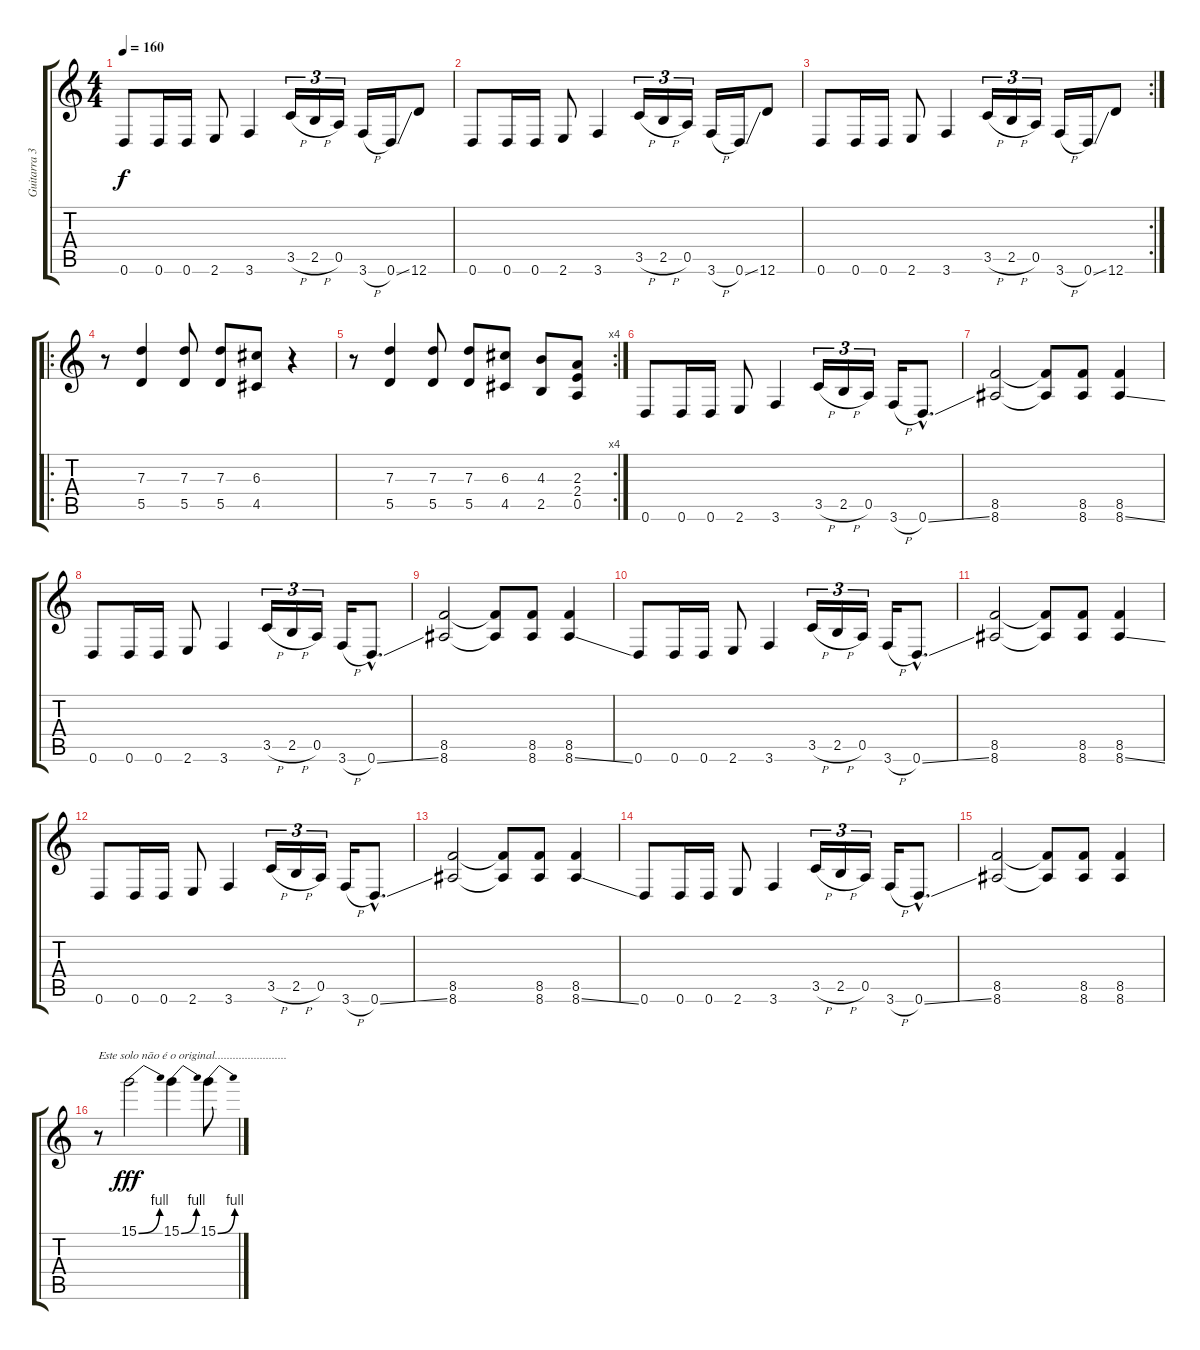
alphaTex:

\track ("Guitarra 3" "Guitarra 3") {instrument distortionguitar}
\staff {score tabs}
\tuning (E4 B3 G3 D3 A2 D2) {hide}
\ts (4 4)
\tempo 160
\clef g2
\ks c
0.6.8{dy f} 0.6.16 0.6.16 2.6.8 3.6.4 3.5{h}.16{tu (3 2)} 2.5{h}.16{tu (3 2)} 0.5.16{tu (3 2)} 3.6{h}.16 0.6{ss}.16 12.6.8 |
0.6.8 0.6.16 0.6.16 2.6.8 3.6.4 3.5{h}.16{tu (3 2)} 2.5{h}.16{tu (3 2)} 0.5.16{tu (3 2)} 3.6{h}.16 0.6{ss}.16 12.6.8 |
\rc 2
0.6.8 0.6.16 0.6.16 2.6.8 3.6.4 3.5{h}.16{tu (3 2)} 2.5{h}.16{tu (3 2)} 0.5.16{tu (3 2)} 3.6{h}.16 0.6{ss}.16 12.6.8 |
\ro
r.8 (7.3 5.5).4 (7.3 5.5).8 (7.3 5.5).8 (6.3 4.5).8 r.4 |
\rc 4
r.8 (7.3 5.5).4 (7.3 5.5).8 (7.3 5.5).8 (6.3 4.5).8 (4.3 2.5).8 (2.3 2.4 0.5).8 |
0.6.8 0.6.16 0.6.16 2.6.8 3.6.4 3.5{h}.16{tu (3 2)} 2.5{h}.16{tu (3 2)} 0.5.16{tu (3 2)} 3.6{h}.16 0.6{ss hac}.8{d} |
(8.5 8.6).2 (8.5{t} 8.6{t}).8 (8.5 8.6).8 (8.5 8.6{ss}).4 |
0.6.8 0.6.16 0.6.16 2.6.8 3.6.4 3.5{h}.16{tu (3 2)} 2.5{h}.16{tu (3 2)} 0.5.16{tu (3 2)} 3.6{h}.16 0.6{ss hac}.8{d} |
(8.5 8.6).2 (8.5{t} 8.6{t}).8 (8.5 8.6).8 (8.5 8.6{ss}).4 |
0.6.8 0.6.16 0.6.16 2.6.8 3.6.4 3.5{h}.16{tu (3 2)} 2.5{h}.16{tu (3 2)} 0.5.16{tu (3 2)} 3.6{h}.16 0.6{ss hac}.8{d} |
(8.5 8.6).2 (8.5{t} 8.6{t}).8 (8.5 8.6).8 (8.5 8.6{ss}).4 |
0.6.8 0.6.16 0.6.16 2.6.8 3.6.4 3.5{h}.16{tu (3 2)} 2.5{h}.16{tu (3 2)} 0.5.16{tu (3 2)} 3.6{h}.16 0.6{ss hac}.8{d} |
(8.5 8.6).2 (8.5{t} 8.6{t}).8 (8.5 8.6).8 (8.5 8.6{ss}).4 |
0.6.8 0.6.16 0.6.16 2.6.8 3.6.4 3.5{h}.16{tu (3 2)} 2.5{h}.16{tu (3 2)} 0.5.16{tu (3 2)} 3.6{h}.16 0.6{ss hac}.8{d} |
(8.5 8.6).2 (8.5{t} 8.6{t}).8 (8.5 8.6).8 (8.5 8.6).4 |
r.8{txt "Este solo não é o original........................"} 15.1{be (bend 0 0 60 4)}.2{dy fff} 15.1{be (bend 0 0 60 4)}.4 15.1{be (bend 0 0 60 4)}.8
